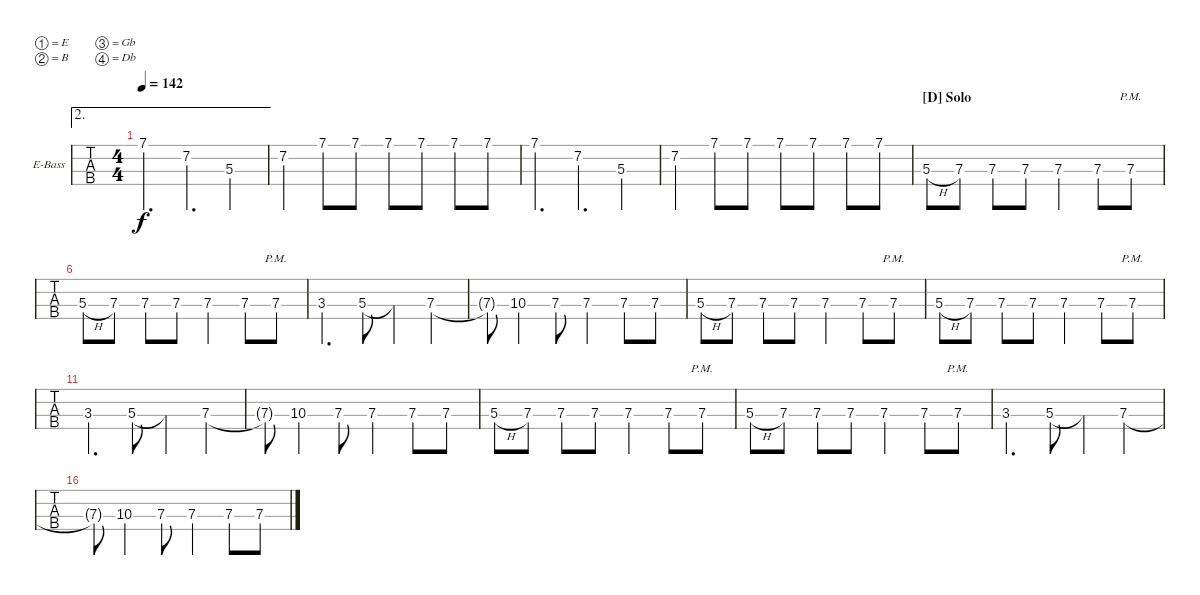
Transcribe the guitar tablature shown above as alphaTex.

\bracketExtendMode nobrackets
\firstSystemTrackNameOrientation horizontal
\otherSystemsTrackNameOrientation horizontal
\defaultBarNumberDisplay FirstOfSystem
\track ("Bass" "E-Bass") {instrument electricbassfinger}
\staff {tabs}
\tuning (E2 B1 Gb1 Db1)
\ae 2
\ts (4 4)
\tempo 142
\clef f4
\scale
0.333333
\ks c
7.1.4{d dy f} 7.2.4{d} 5.3.4 |
\scale
0.333333 7.2.4 7.1.8 7.1.8 7.1.8 7.1.8 7.1.8 7.1.8 |
\scale
0.333333 7.1.4{d} 7.2.4{d} 5.3.4 |
\scale
0.333333 7.2.4 7.1.8 7.1.8 7.1.8 7.1.8 7.1.8 7.1.8 |
\section ("D" "Solo")
\scale
0.333333 5.3{h}.8 7.3.8 7.3.8 7.3.8 7.3.4 7.3.8 7.3{pm}.8 |
\scale
0.333333 5.3{h}.8 7.3.8 7.3.8 7.3.8 7.3.4 7.3.8 7.3{pm}.8 |
\scale
0.333333 3.3.4{d} 5.3.8 5.3{t}.4 7.3.4 |
\scale
0.333333 7.3{t}.8 10.3.4 7.3.8 7.3.4 7.3.8 7.3.8 |
\scale
0.333333 5.3{h}.8 7.3.8 7.3.8 7.3.8 7.3.4 7.3.8 7.3{pm}.8 |
\scale
0.333333 5.3{h}.8 7.3.8 7.3.8 7.3.8 7.3.4 7.3.8 7.3{pm}.8 |
\scale
0.333333 3.3.4{d} 5.3.8 5.3{t}.4 7.3.4 |
\scale
0.333333 7.3{t}.8 10.3.4 7.3.8 7.3.4 7.3.8 7.3.8 |
\scale
0.333333 5.3{h}.8 7.3.8 7.3.8 7.3.8 7.3.4 7.3.8 7.3{pm}.8 |
\scale
0.333333 5.3{h}.8 7.3.8 7.3.8 7.3.8 7.3.4 7.3.8 7.3{pm}.8 |
\scale
0.333333 3.3.4{d} 5.3.8 5.3{t}.4 7.3.4 |
\scale
0.333333 7.3{t}.8 10.3.4 7.3.8 7.3.4 7.3.8 7.3.8
